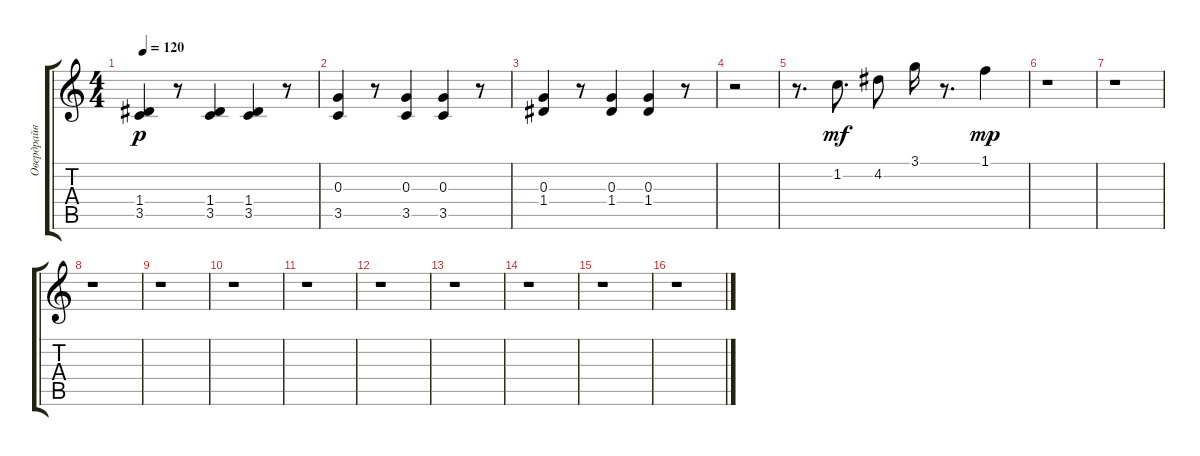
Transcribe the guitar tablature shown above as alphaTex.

\track ("Овердрайв" "Овердрайв") {instrument overdrivenguitar}
\staff {score tabs}
\tuning (E4 B3 G3 D3 A2 E2) {hide}
\ts (4 4)
\tempo 120
\clef g2
\ks c
(1.4 3.5).4{dy p} r.8 (1.4 3.5).4 (1.4 3.5).4 r.8 |
(0.3 3.5).4 r.8 (0.3 3.5).4 (0.3 3.5).4 r.8 |
(0.3 1.4).4 r.8 (0.3 1.4).4 (0.3 1.4).4 r.8 |
r.2 |
r.8{d} 1.2.8{d dy mf} 4.2.8 3.1.16 r.8{d} 1.1.4{dy mp} |
r.1 |
r.1 |
r.1 |
r.1 |
r.1 |
r.1 |
r.1 |
r.1 |
r.1 |
r.1 |
r.1
